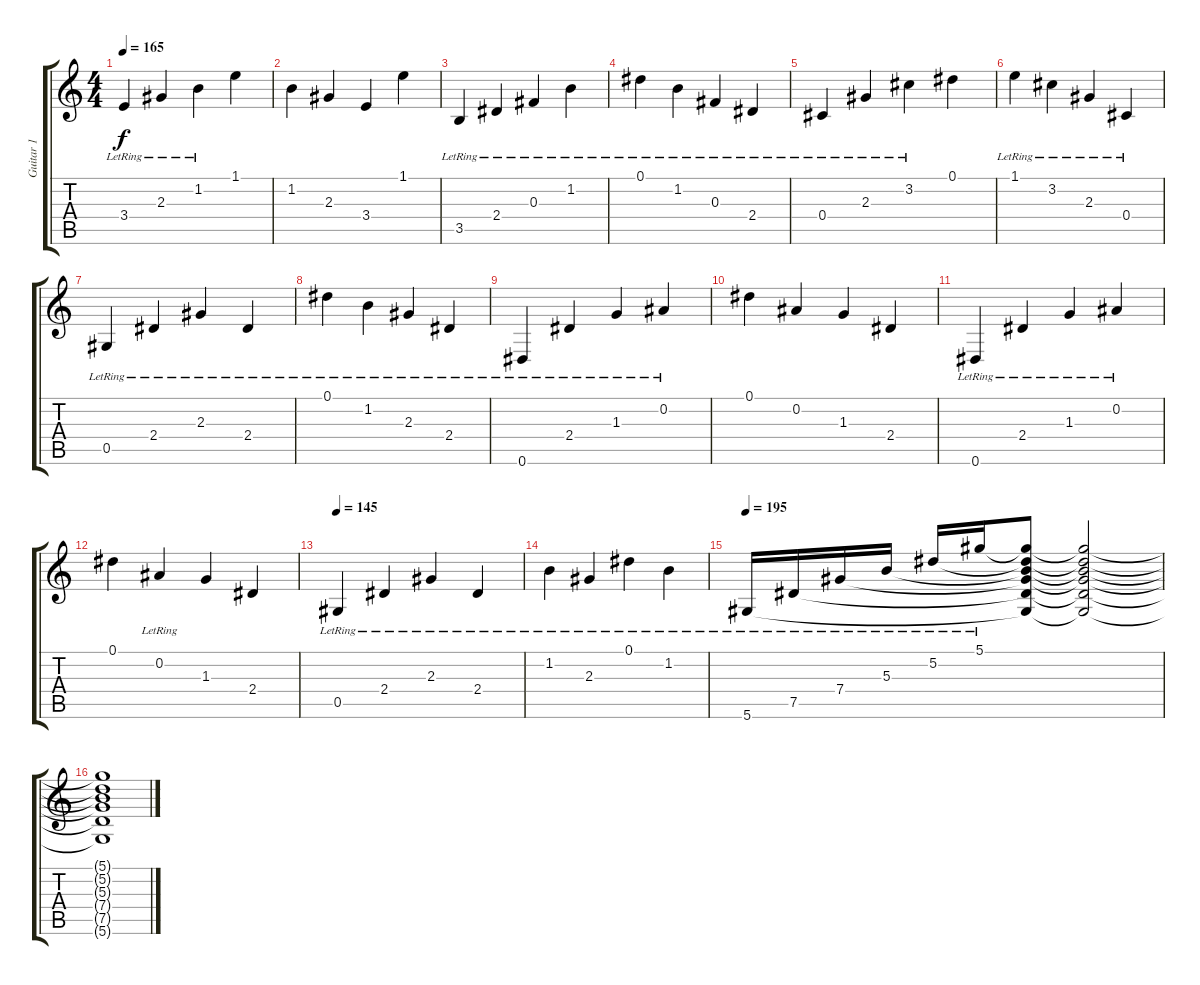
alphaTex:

\track ("Guitar 1" "Guitar 1") {instrument acousticguitarnylon}
\staff {score tabs}
\tuning (Eb4 Bb3 Gb3 Db3 Ab2 Eb2) {hide}
\ts (4 4)
\tempo 165
\clef g2
\ks c
3.4{lr}.4{dy f} 2.3{lr}.4 1.2{lr}.4 1.1.4 |
1.2.4 2.3.4 3.4.4 1.1.4 |
3.5{lr}.4 2.4{lr}.4 0.3{lr}.4 1.2{lr}.4 |
0.1{lr}.4 1.2{lr}.4 0.3{lr}.4 2.4{lr}.4 |
0.4{lr}.4 2.3{lr}.4 3.2{lr}.4 0.1.4 |
1.1{lr}.4 3.2{lr}.4 2.3{lr}.4 0.4{lr}.4 |
0.5{lr}.4 2.4{lr}.4 2.3{lr}.4 2.4{lr}.4 |
0.1{lr}.4 1.2{lr}.4 2.3{lr}.4 2.4{lr}.4 |
0.6{lr}.4 2.4{lr}.4 1.3{lr}.4 0.2{lr}.4 |
0.1.4 0.2.4 1.3.4 2.4.4 |
0.6{lr}.4 2.4{lr}.4 1.3{lr}.4 0.2{lr}.4 |
0.1.4 0.2{lr}.4 1.3.4 2.4.4 |
\tempo 145
0.5{lr}.4 2.4{lr}.4 2.3{lr}.4 2.4{lr}.4 |
1.2{lr}.4 2.3{lr}.4 0.1{lr}.4 1.2{lr}.4 |
\tempo 195
5.6{lr}.16 7.5{lr}.16 7.4{lr}.16 5.3{lr}.16 5.2{lr}.16 5.1{lr}.16 (5.1{t} 5.2{t} 5.3{t} 7.4{t} 7.5{t} 5.6{t}).8 (5.1{t} 5.2{t} 5.3{t} 7.4{t} 7.5{t} 5.6{t}).2 |
(5.1{t} 5.2{t} 5.3{t} 7.4{t} 7.5{t} 5.6{t}).1
